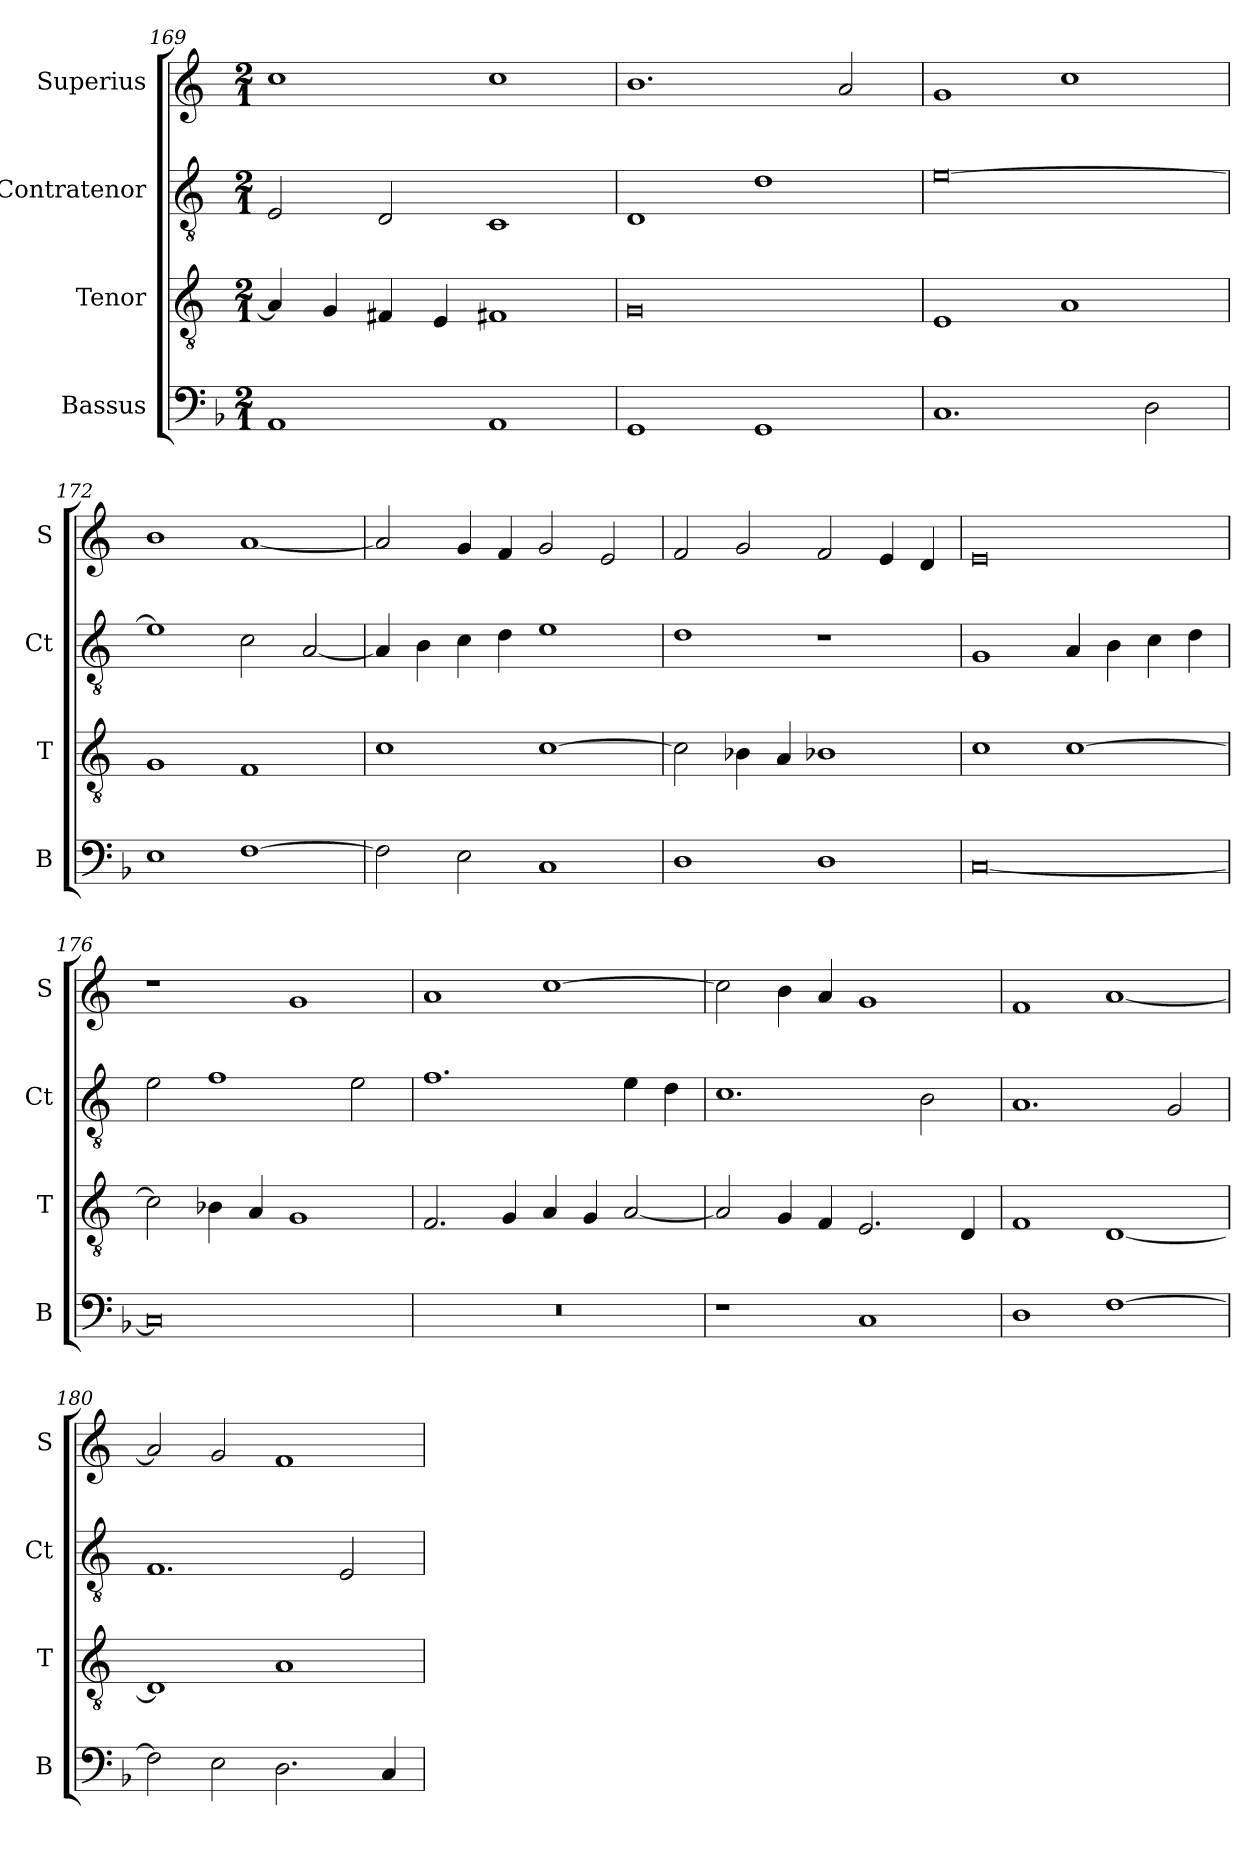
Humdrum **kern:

**kern	**kern	**kern	**kern
*part4	*part3	*part2	*part1
*staff4	*staff3	*staff2	*staff1
*I"Bassus	*I"Tenor	*I"Contratenor	*I"Superius
*I'B	*I'T	*I'Ct	*I'S
*clefF4	*clefGv2	*clefGv2	*clefG2
*k[b-]	*k[]	*k[]	*k[]
*M2/1	*M2/1	*M2/1	*M2/1
=169	=169	=169	=169
1AA	4A/]	2E/	1cc
.	4G/	.	.
.	4F#X/	2D/	.
.	4E/	.	.
1AA	1F#X	1C	1cc
=170	=170	=170	=170
1GG	0G	1D	1.b
1GG	.	1d	.
.	.	.	2a/
=171	=171	=171	=171
1.C	1E	[0e	1g
.	1A	.	1cc
2D\	.	.	.
=172	=172	=172	=172
1E	1G	1e]	1b
[1F	1F	2c\	[1a
.	.	[2A/	.
=173	=173	=173	=173
2F\]	1c	4A/]	2a/]
.	.	4B\	.
2E\	.	4c\	4g/
.	.	4d\	4f/
1C	[1c	1e	2g/
.	.	.	2e/
=174	=174	=174	=174
1D	2c\]	1d	2f/
.	4B-X\	.	2g/
.	4A/	.	.
1D	1B-X	1r	2f/
.	.	.	4e/
.	.	.	4d/
=175	=175	=175	=175
[0C	1c	1G	0e
.	[1c	4A/	.
.	.	4B\	.
.	.	4c\	.
.	.	4d\	.
=176	=176	=176	=176
0C]	2c\]	2e\	1r
.	4B-X\	1f	.
.	4A/	.	.
.	1G	.	1g
.	.	2e\	.
=177	=177	=177	=177
0r	2.F/	1.f	1a
.	4G/	.	.
.	4A/	.	[1cc
.	4G/	.	.
.	[2A/	4e\	.
.	.	4d\	.
=178	=178	=178	=178
1r	2A/]	1.c	2cc\]
.	4G/	.	4b\
.	4F/	.	4a/
1C	2.E/	.	1g
.	.	2B\	.
.	4D/	.	.
=179	=179	=179	=179
1D	1F	1.A	1f
[1F	[1D	.	[1a
.	.	2G/	.
=180	=180	=180	=180
2F\]	1D]	1.F	2a/]
2E\	.	.	2g/
2.D\	1A	.	1f
.	.	2E/	.
4C/	.	.	.
=	=	=	=
*-	*-	*-	*-
